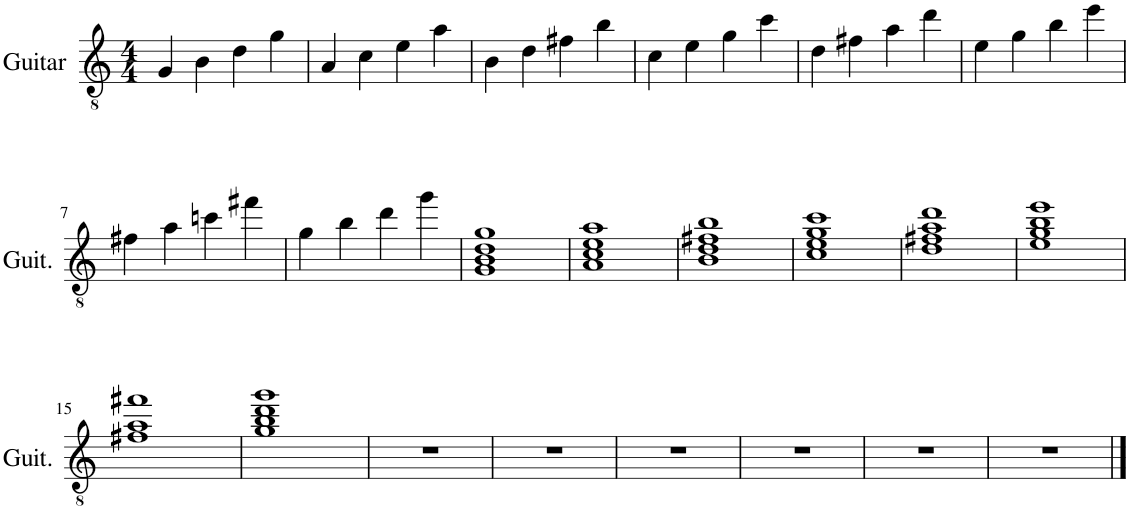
**kern
*part1
*staff1
*I"Guitar
*I'Guit.
*clefGv2
*k[]
*M4/4
=1
4G/
4B\
4d\
4g\
=2
4A/
4c\
4e\
4a\
=3
4B\
4d\
4f#X\
4b\
=4
4c\
4e\
4g\
4cc\
=5
4d\
4f#X\
4a\
4dd\
=6
4e\
4g\
4b\
4ee\
!!LO:LB:g=z
=7
4f#X\
4a\
4ccn\
4ff#X\
=8
4g\
4b\
4dd\
4gg\
=9
1G 1B 1d 1g
=10
1A 1c 1e 1a
=11
1B 1d 1f#X 1b
=12
1c 1e 1g 1cc
=13
1d 1f#X 1a 1dd
=14
1e 1g 1b 1ee
!!LO:LB:g=z
=15
1f#X 1a 1ff#X
=16
1g 1b 1dd 1gg
=17
1r
=18
1r
=19
1r
=20
1r
=21
1r
=22
1r
==
*-
